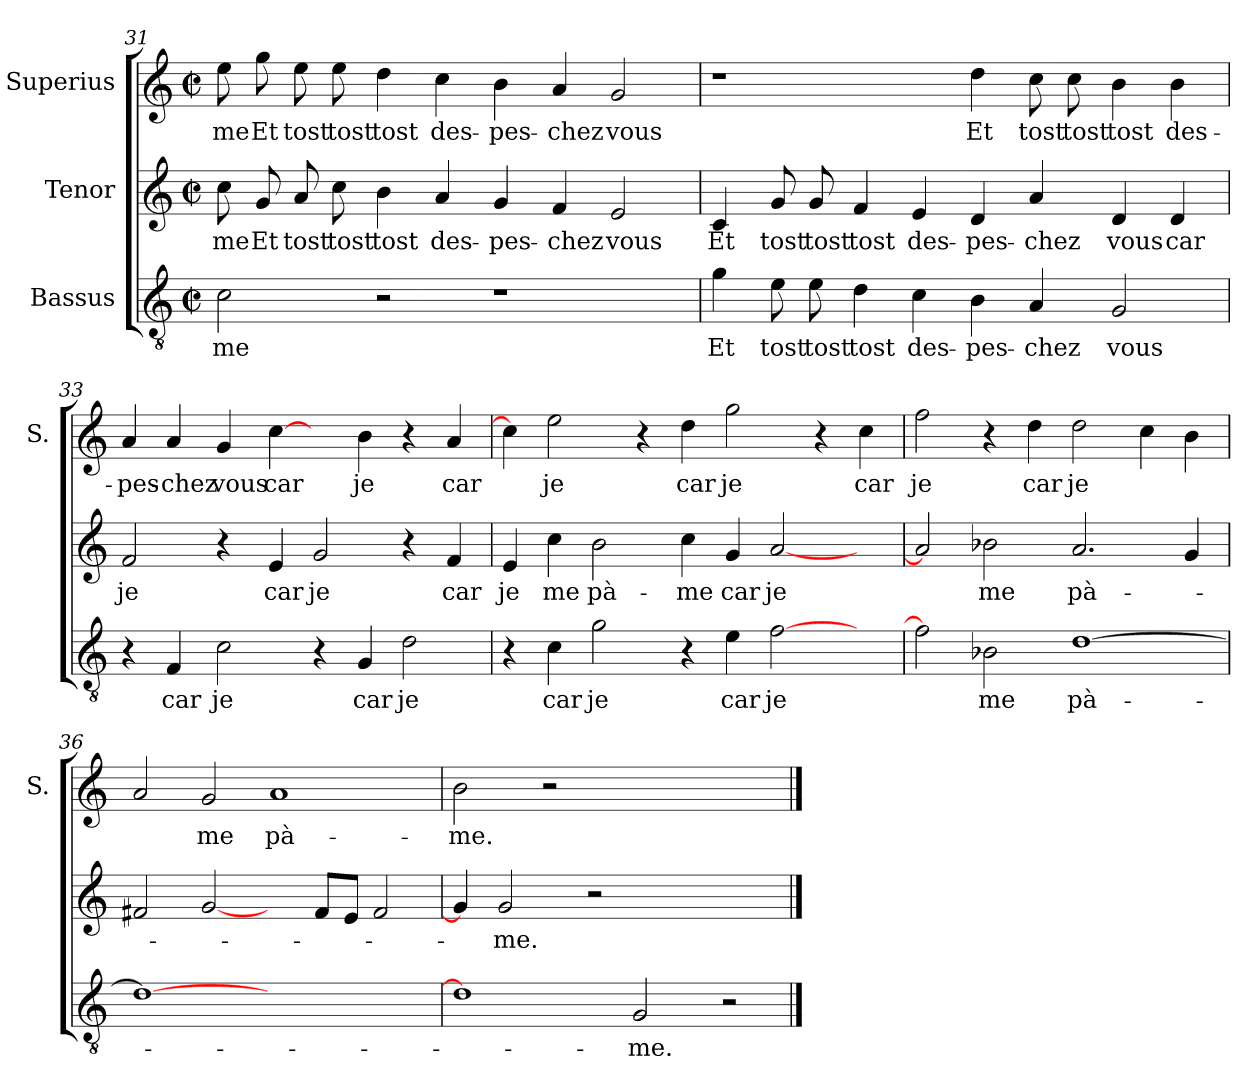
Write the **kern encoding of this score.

**kern	**text	**kern	**text	**kern	**text
*part3	*part3	*part2	*part2	*part1	*part1
*staff3	*staff3	*staff2	*staff2	*staff1	*staff1
*I"Bassus	*	*I"Tenor	*	*I"Superius	*
*	*	*	*	*I'S.	*
*clefGv2	*	*clefG2	*	*clefG2	*
*k[]	*	*k[]	*	*k[]	*
*C:	*	*C:	*	*C:	*
*M2/2	*	*M2/2	*	*M2/2	*
*met(c|)	*	*met(c|)	*	*met(c|)	*
=31	=31	=31	=31	=31	=31
2c\	-me	8cc\	-me	8ee\	-me
.	.	8g/	Et	8gg\	Et
.	.	8a/	tost	8ee\	tost
.	.	8cc\	tost	8ee\	tost
2r	.	4b\	tost	4dd\	tost
.	.	4a/	des-	4cc\	des-
1r	.	4g/	-pes-	4b\	-pes-
.	.	4f/	-chez	4a/	-chez
.	.	2e/	vous	2g/	vous
=32	=32	=32	=32	=32	=32
4g\	Et	4c/	Et	1r	.
8e\	tost	8g/	tost	.	.
8e\	tost	8g/	tost	.	.
4d\	tost	4f/	tost	.	.
4c\	des-	4e/	des-	.	.
4B\	-pes-	4d/	-pes-	4dd\	Et
4A/	-chez	4a/	-chez	8cc\	tost
.	.	.	.	8cc\	tost
2G/	vous	4d/	vous	4b\	tost
.	.	4d/	car	4b\	des-
!!LO:LB:g=z
=33	=33	=33	=33	=33	=33
4r	.	2f/	je	4a/	-pes-
4F/	car	.	.	4a/	-chez
2c\	je	4r	.	4g/	vous
.	.	4e/	car	[4cc\	car
4r	.	2g/	je	4ryy	.
4G/	car	.	.	4b\	je
2d\	je	4r	.	4r	.
.	.	4f/	car	4a/	car
=34	=34	=34	=34	=34	=34
4r	.	4e/	je	4cc\]	.
4c\	car	4cc\	me	2ee\	je
2g\	je	2b\	pà-	.	.
.	.	.	.	4r	.
4r	.	4cc\	-me	4dd\	car
4e\	car	4g/	car	2gg\	je
[2f\	je	[2a/	je	.	.
.	.	.	.	4r	.
4ryy	.	4ryy	.	4cc\	car
=35	=35	=35	=35	=35	=35
2f\]	.	2a/]	.	2ff\	je
2B-X\	me	2b-X\	me	4r	.
.	.	.	.	4dd\	car
[1d\	pà-	2.a/	pà-	2dd\	je
.	.	.	.	4cc\	.
.	.	4g/	.	4b\	.
=36	=36	=36	=36	=36	=36
1d\_	.	2f#X/	.	2a/	.
.	.	[2g/	.	2g/	me
1ryy	.	4ryy	.	1a/	pà-
.	.	8f#/L	.	.	.
.	.	8e/J	.	.	.
.	.	2f#/	.	.	.
=37	=37	=37	=37	=37	=37
1d\]	.	4g/]	.	2b\	-me.
.	.	2g/	-me.	.	.
.	.	.	.	2r	.
.	.	2r	.	.	.
2G/	-me.	.	.	1ryy	.
.	.	2.ryy	.	.	.
2r	.	.	.	.	.
==	==	==	==	==	==
*-	*-	*-	*-	*-	*-
